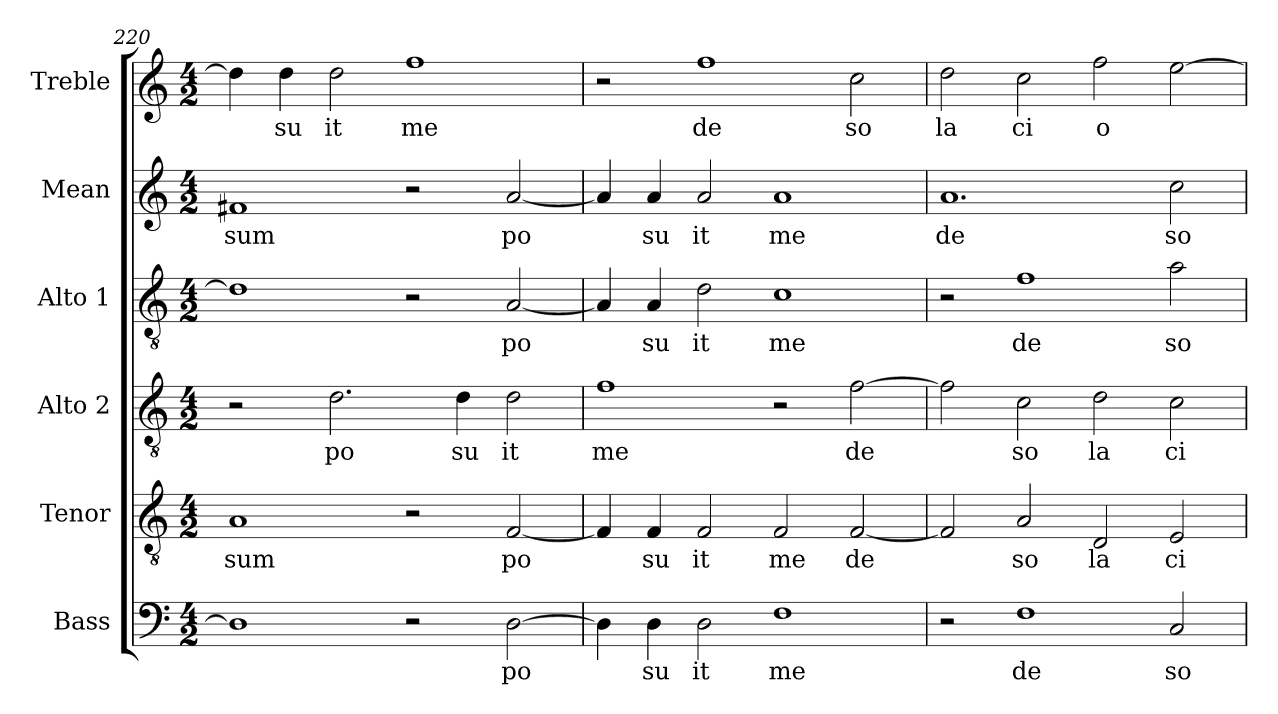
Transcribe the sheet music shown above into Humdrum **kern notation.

**kern	**text	**kern	**text	**kern	**text	**kern	**text	**kern	**text	**kern	**text
*part6	*part6	*part5	*part5	*part4	*part4	*part3	*part3	*part2	*part2	*part1	*part1
*staff6	*staff6	*staff5	*staff5	*staff4	*staff4	*staff3	*staff3	*staff2	*staff2	*staff1	*staff1
*I"Bass	*	*I"Tenor	*	*I"Alto 2	*	*I"Alto 1	*	*I"Mean	*	*I"Treble	*
*I'B.	*	*I'T.	*	*I'A2.	*	*I'A1	*	*I'M.	*	*I'Tr.	*
*clefF4	*	*clefGv2	*	*clefGv2	*	*clefGv2	*	*clefG2	*	*clefG2	*
*	*	*ITrd7c12	*	*ITrd7c12	*	*ITrd7c12	*	*	*	*	*
*k[]	*	*k[]	*	*k[]	*	*k[]	*	*k[]	*	*k[]	*
*C:	*	*C:	*	*C:	*	*C:	*	*C:	*	*C:	*
*M4/2	*	*M4/2	*	*M4/2	*	*M4/2	*	*M4/2	*	*M4/2	*
=220	=220	=220	=220	=220	=220	=220	=220	=220	=220	=220	=220
!	!	!	!LO:LY:b:color=#000000	!	!	!	!	!	!	!	!
!	!	!	!	!	!	!	!	!	!LO:LY:b:color=#000000	!	!
1Di]	.	1AAi	sum	2r	.	1Di]	.	1f#Xi	sum	4ddi\]	.
!	!	!	!	!	!	!	!	!	!	!	!LO:LY:b:color=#000000
.	.	.	.	.	.	.	.	.	.	4ddi\	su
!	!	!	!	!	!LO:LY:b:color=#000000	!	!	!	!	!	!
!	!	!	!	!	!	!	!	!	!	!	!LO:LY:b:color=#000000
.	.	.	.	2.Di\	po	.	.	.	.	2ddi\	it
!	!	!	!	!	!	!	!	!	!	!	!LO:LY:b:color=#000000
2r	.	2r	.	.	.	2r	.	2r	.	1ffi	me
!	!	!	!	!	!LO:LY:b:color=#000000	!	!	!	!	!	!
.	.	.	.	4Di\	su	.	.	.	.	.	.
!	!LO:LY:b:color=#000000	!	!	!	!	!	!	!	!	!	!
!	!	!	!LO:LY:b:color=#000000	!	!	!	!	!	!	!	!
!	!	!	!	!	!LO:LY:b:color=#000000	!	!	!	!	!	!
!	!	!	!	!	!	!	!LO:LY:b:color=#000000	!	!	!	!
!	!	!	!	!	!	!	!	!	!LO:LY:b:color=#000000	!	!
[>2Di\	po	[<2FFi/	po	2Di\	it	[<2AAi/	po	[<2ai/	po	.	.
!!LO:LB:g=z
=221	=221	=221	=221	=221	=221	=221	=221	=221	=221	=221	=221
!	!	!	!	!	!LO:LY:b:color=#000000	!	!	!	!	!	!
4Di\]	.	4FFi/]	.	1Fi	me	4AAi/]	.	4ai/]	.	2r	.
!	!LO:LY:b:color=#000000	!	!	!	!	!	!	!	!	!	!
!	!	!	!LO:LY:b:color=#000000	!	!	!	!	!	!	!	!
!	!	!	!	!	!	!	!LO:LY:b:color=#000000	!	!	!	!
!	!	!	!	!	!	!	!	!	!LO:LY:b:color=#000000	!	!
4Di\	su	4FFi/	su	.	.	4AAi/	su	4ai/	su	.	.
!	!LO:LY:b:color=#000000	!	!	!	!	!	!	!	!	!	!
!	!	!	!LO:LY:b:color=#000000	!	!	!	!	!	!	!	!
!	!	!	!	!	!	!	!LO:LY:b:color=#000000	!	!	!	!
!	!	!	!	!	!	!	!	!	!LO:LY:b:color=#000000	!	!
!	!	!	!	!	!	!	!	!	!	!	!LO:LY:b:color=#000000
2Di\	it	2FFi/	it	.	.	2Di\	it	2ai/	it	1ffi	de
!	!LO:LY:b:color=#000000	!	!	!	!	!	!	!	!	!	!
!	!	!	!LO:LY:b:color=#000000	!	!	!	!	!	!	!	!
!	!	!	!	!	!	!	!LO:LY:b:color=#000000	!	!	!	!
!	!	!	!	!	!	!	!	!	!LO:LY:b:color=#000000	!	!
1Fi	me	2FFi/	me	2r	.	1Ci	me	1ai	me	.	.
!	!	!	!LO:LY:b:color=#000000	!	!	!	!	!	!	!	!
!	!	!	!	!	!LO:LY:b:color=#000000	!	!	!	!	!	!
!	!	!	!	!	!	!	!	!	!	!	!LO:LY:b:color=#000000
.	.	[<2FFi/	de	[>2Fi\	de	.	.	.	.	2cci\	so
=222	=222	=222	=222	=222	=222	=222	=222	=222	=222	=222	=222
!	!	!	!	!	!	!	!	!	!LO:LY:b:color=#000000	!	!
!	!	!	!	!	!	!	!	!	!	!	!LO:LY:b:color=#000000
2r	.	2FFi/]	.	2Fi\]	.	2r	.	1.ai	de	2ddi\	la
!	!LO:LY:b:color=#000000	!	!	!	!	!	!	!	!	!	!
!	!	!	!LO:LY:b:color=#000000	!	!	!	!	!	!	!	!
!	!	!	!	!	!LO:LY:b:color=#000000	!	!	!	!	!	!
!	!	!	!	!	!	!	!LO:LY:b:color=#000000	!	!	!	!
!	!	!	!	!	!	!	!	!	!	!	!LO:LY:b:color=#000000
1Fi	de	2AAi/	so	2Ci\	so	1Fi	de	.	.	2cci\	ci
!	!	!	!LO:LY:b:color=#000000	!	!	!	!	!	!	!	!
!	!	!	!	!	!LO:LY:b:color=#000000	!	!	!	!	!	!
!	!	!	!	!	!	!	!	!	!	!	!LO:LY:b:color=#000000
.	.	2DDi/	la	2Di\	la	.	.	.	.	2ffi\	o
!	!LO:LY:b:color=#000000	!	!	!	!	!	!	!	!	!	!
!	!	!	!LO:LY:b:color=#000000	!	!	!	!	!	!	!	!
!	!	!	!	!	!LO:LY:b:color=#000000	!	!	!	!	!	!
!	!	!	!	!	!	!	!LO:LY:b:color=#000000	!	!	!	!
!	!	!	!	!	!	!	!	!	!LO:LY:b:color=#000000	!	!
2Ci/	so	2EEi/	ci	2Ci\	ci	2Ai\	so	2cci\	so	[>2eei\	.
=	=	=	=	=	=	=	=	=	=	=	=
*-	*-	*-	*-	*-	*-	*-	*-	*-	*-	*-	*-
